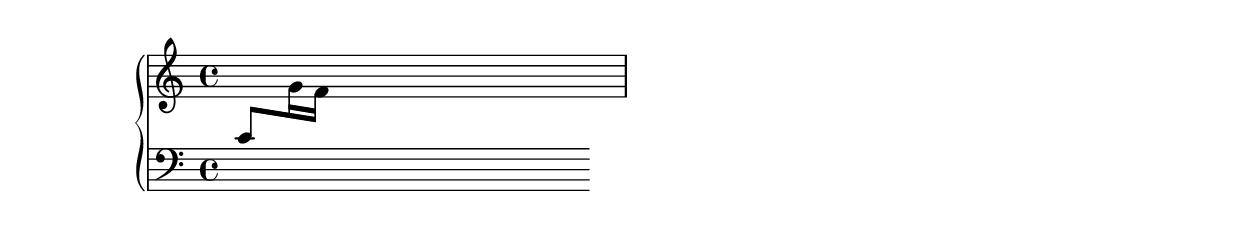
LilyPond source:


\version "2.10.0"
\header{
	texidoc="@cindex Beam Isknee

Beams can be placed across a @code{PianoStaff}.

"

}

\layout{
  ragged-right = ##t
}

\context PianoStaff <<
  \new Staff =  "one" \relative c'{
    s1
  }
  \new Staff =  "two" \relative c'{
    \clef bass
				% no knee
    \stemUp  c8[ \change Staff=one \stemDown g'16 f]
    s8
    s2
  }
>>



